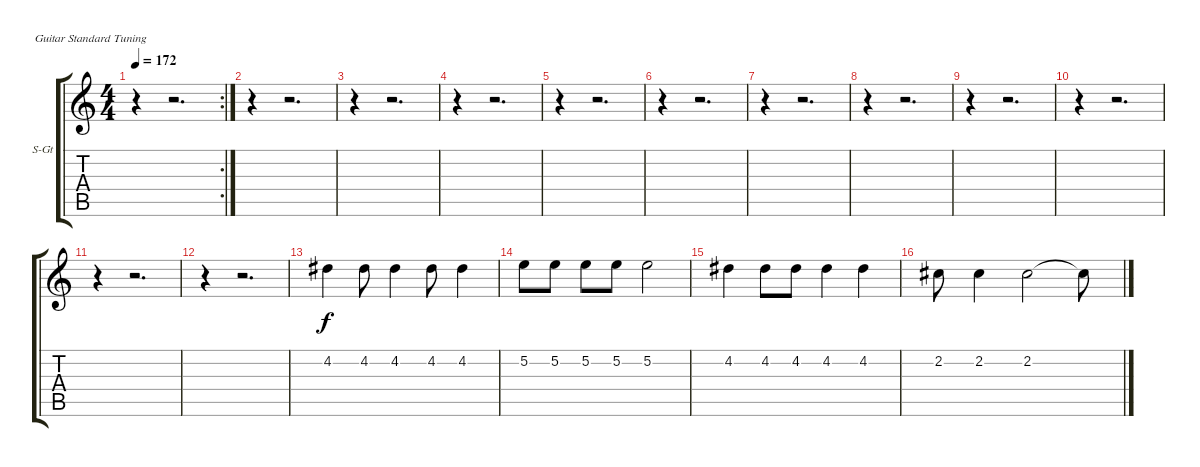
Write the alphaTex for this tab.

\bracketExtendMode groupsimilarinstruments
\firstSystemTrackNameOrientation horizontal
\otherSystemsTrackNameOrientation horizontal
\track ("Nicolas Sirkis" "S-Gt") {instrument lead6voice}
\staff {score tabs}
\tuning (E4 B3 G3 D3 A2 E2)
\displaytranspose 12
\rc 2
\ts (4 4)
\tempo 172
\clef g2
\ks c
r.4{dy f} r.2{d} |
r.4 r.2{d} |
r.4 r.2{d} |
r.4 r.2{d} |
r.4 r.2{d} |
r.4 r.2{d} |
r.4 r.2{d} |
r.4 r.2{d} |
r.4 r.2{d} |
r.4 r.2{d} |
r.4 r.2{d} |
r.4 r.2{d} |
4.2.4 4.2.8 4.2.4 4.2.8 4.2.4 |
5.2.8 5.2.8 5.2.8 5.2.8 5.2.2 |
4.2.4 4.2.8 4.2.8 4.2.4 4.2.4 |
2.2.8 2.2.4 2.2.2 2.2{t}.8
